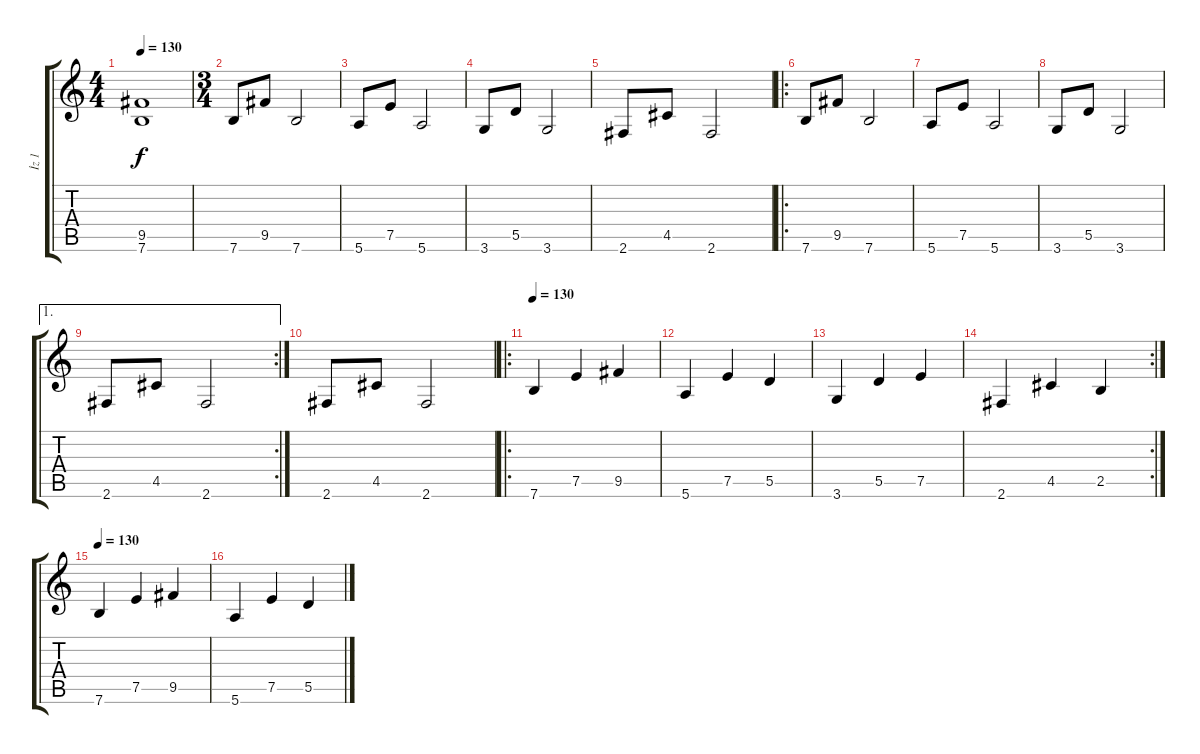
\track ("İz 1" "İz 1") {instrument acousticguitarsteel}
\staff {score tabs}
\tuning (E4 B3 G3 D3 A2 E2) {hide}
\ts (4 4)
\tempo 130
\tempo 65
\tempo 130
\clef g2
\ks c
(9.5 7.6).1{dy f instrument acousticguitarsteel} |
\ts (3 4)
7.6.8 9.5.8 7.6.2 |
5.6.8 7.5.8 5.6.2 |
3.6.8 5.5.8 3.6.2 |
2.6.8 4.5.8 2.6.2 |
\ro
7.6.8 9.5.8 7.6.2 |
5.6.8 7.5.8 5.6.2 |
3.6.8 5.5.8 3.6.2 |
\ae 1
\rc 2
2.6.8 4.5.8 2.6.2 |
2.6.8 4.5.8 2.6.2 |
\ro
\tempo 130
7.6.4 7.5.4 9.5.4 |
5.6.4 7.5.4 5.5.4 |
3.6.4 5.5.4 7.5.4 |
\rc 2
2.6.4 4.5.4 2.5.4 |
\tempo 130
7.6.4 7.5.4 9.5.4 |
5.6.4 7.5.4 5.5.4
